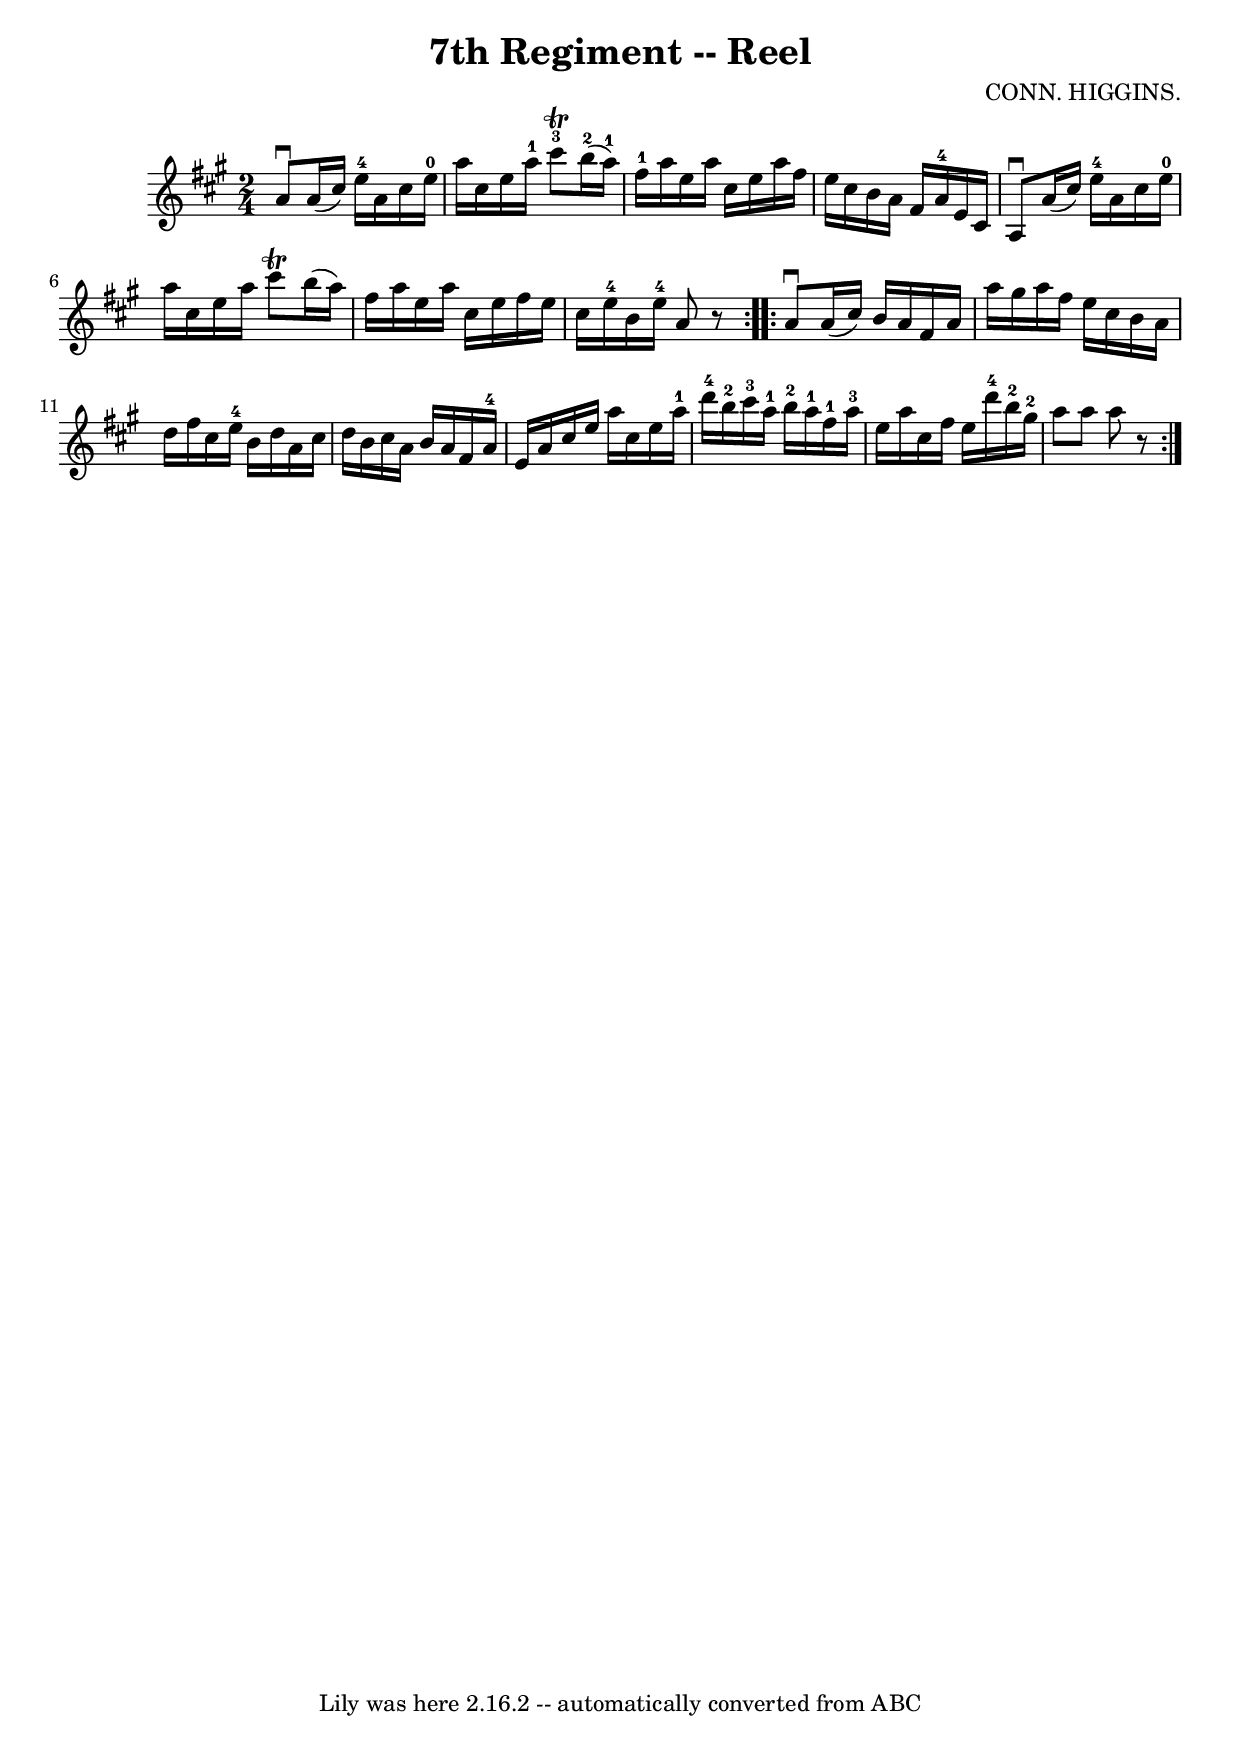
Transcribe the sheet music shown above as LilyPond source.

\version "2.16.2"
\include "Mammoth.ily"
\header {
  %% book = "Ryan's Mammoth Collection"
  composer = "CONN. HIGGINS."
  crossRefNumber = "1"
  footnotes = "\\\\Similar to Flowing Tide Hornpipe\\\\363"
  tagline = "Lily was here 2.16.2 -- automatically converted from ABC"
  title = "7th Regiment -- Reel"

}
voicedefault =  {



  \repeat volta 2 {

    \time 2/4 
    \key a \major

    a'8^\downbow a'16 (cis''16) e''16-4   
    a'16 cis''16 e''16-0   |
    a''16 cis''16 e''16 a''16-1 cis'''8-3^\trill b''16-2(a''16-1)   |
    
    fis''16-1 a''16 e''16 a''16 cis''16 e''16 a''16 fis''16  
    |
    e''16 cis''16 b'16 a'16 fis'16 a'16-4 e'16   
    cis'16    |
    a8^\downbow a'16 (cis''16) e''16-4   
    a'16 cis''16 e''16-0   |
    a''16 cis''16 e''16 a''16   
    cis'''8^\trill b''16 (a''16)   |
    fis''16 a''16 e''16   
    a''16 cis''16 e''16 fis''16 e''16    |
    cis''16 e''16-4 b'16 e''16-4 a'8    r8   
  }     
  \repeat volta 2 {
    a'8^\downbow 
    a'16 (cis''16) b'16 a'16 fis'16 a'16    |
    a''16    
    gis''16 a''16 fis''16 e''16 cis''16 b'16 a'16    |
    
    d''16 fis''16 cis''16 e''16-4 b'16 d''16 a'16 cis''16    
    |
    d''16 b'16 cis''16 a'16 b'16 a'16 fis'16 a'16-4   |
    e'16 a'16 cis''16 e''16 a''16 cis''16    
    e''16 a''16-1   |
    d'''16-4 b''16-2 cis'''16-3   
    a''16-1 b''16-2 a''16-1 fis''16-1 a''16-3   |
    
    e''16 a''16 cis''16 fis''16 e''16 d'''16-4 b''16-2   
    gis''16-2   |
    a''8 a''8 a''8    r8   
  }   

}

\score{
  <<

    \context Staff="default"
    {
      \voicedefault 
      
    }

  >>
  \layout {
    
  }
  \midi {
  }

}
